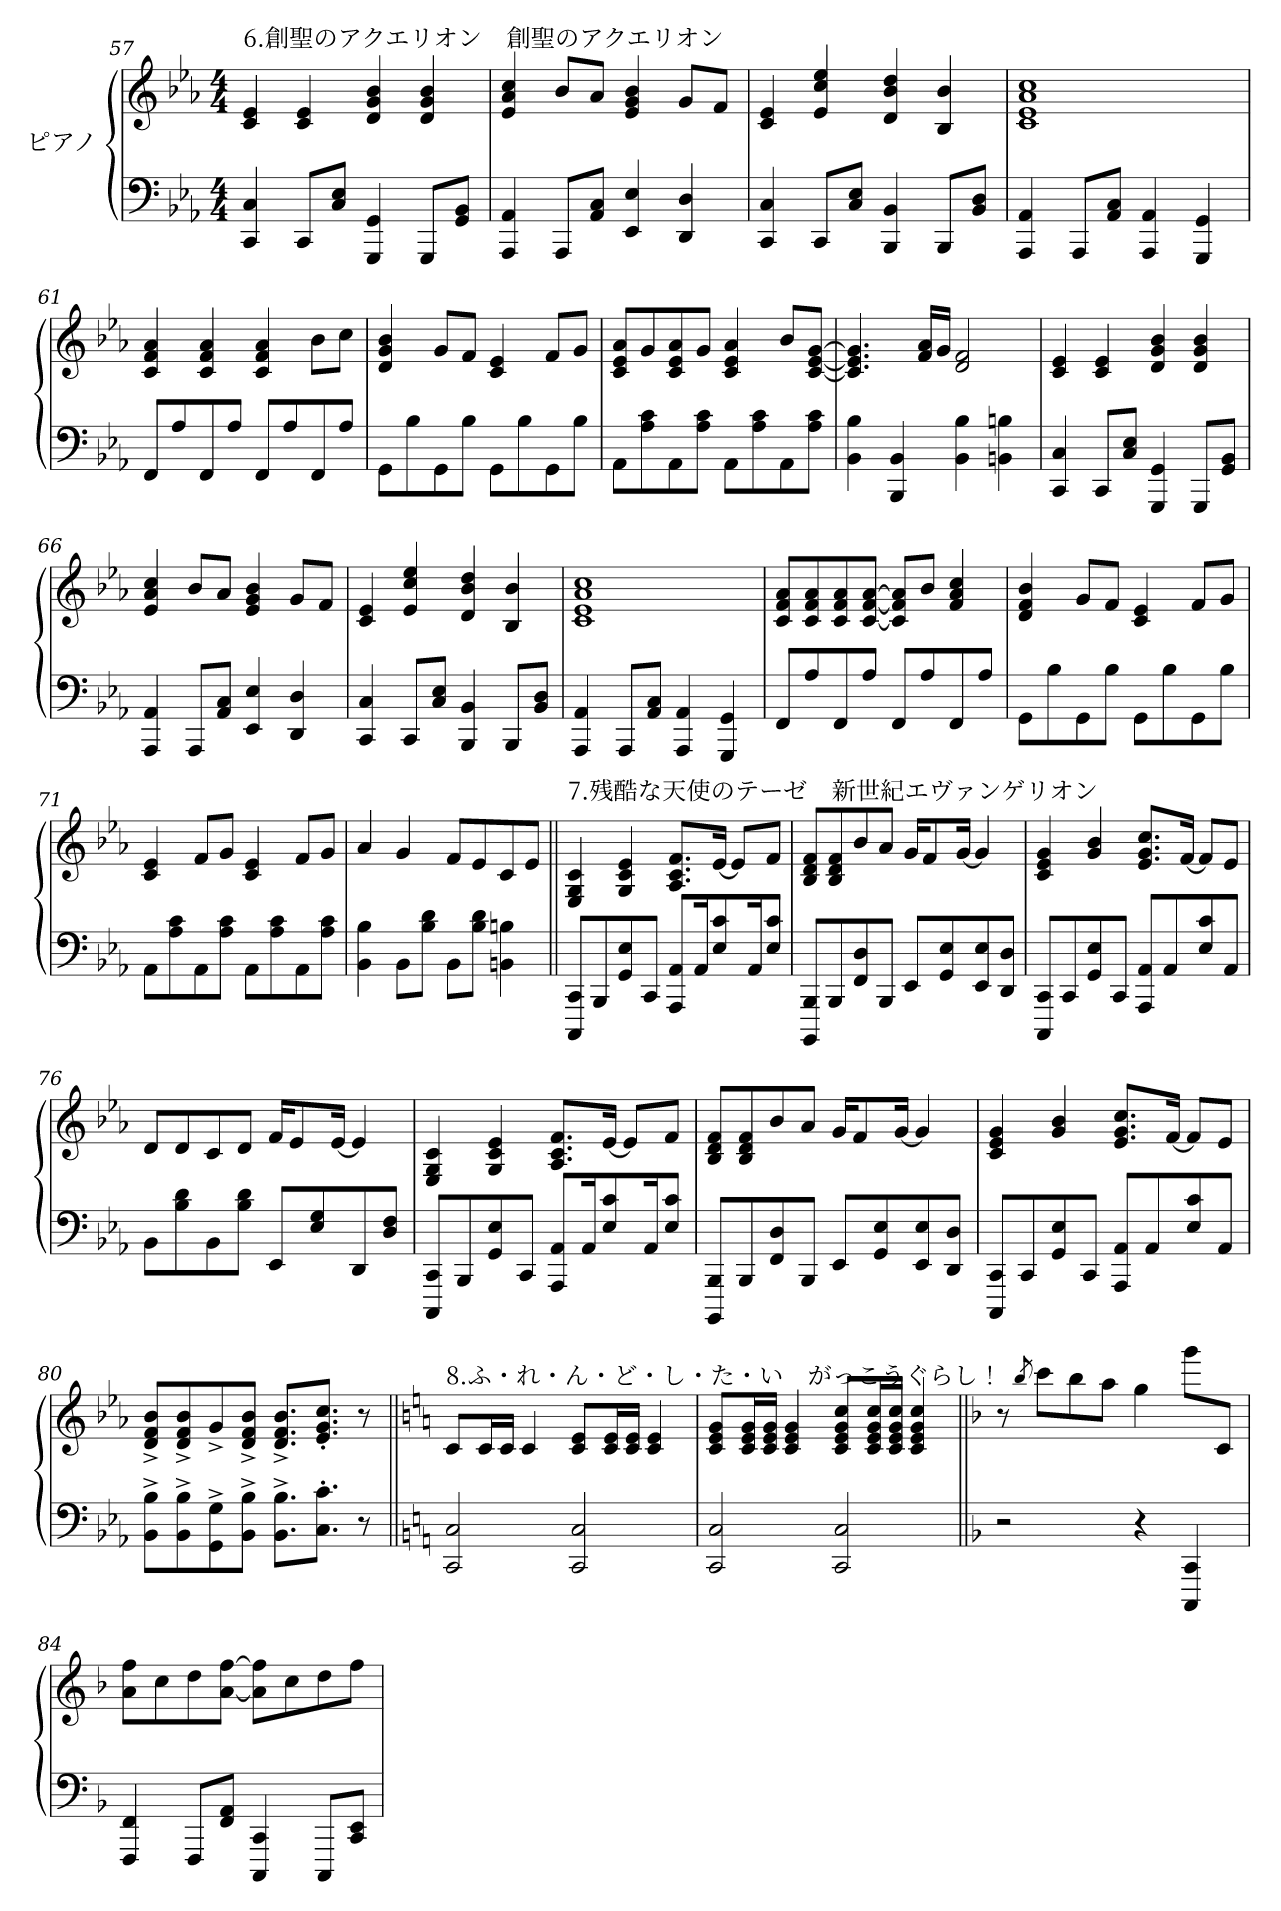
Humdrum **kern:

**kern	**kern
*part1	*part1
*staff2	*staff1
*I"ピアノ	*
*clefF4	*clefG2
*k[b-e-a-]	*k[b-e-a-]
*M4/4	*M4/4
=57	=57
!	!LO:TX:a:t=6.創聖のアクエリオン　創聖のアクエリオン
4CC/ 4C/	4c/ 4e-/
8CC/L	4c/ 4e-/
8C/ 8E-/J	.
4GGG/ 4GG/	4d/ 4g/ 4b-/
8GGG/L	4d/ 4g/ 4b-/
8GG/ 8BB-/J	.
=58	=58
4AAA-/ 4AA-/	4e-/ 4a-/ 4cc/
8AAA-/L	8b-/L
8AA-/ 8C/J	8a-/J
4EE-/ 4E-/	4e-/ 4g/ 4b-/
4DD/ 4D/	8g/L
.	8f/J
=59	=59
4CC/ 4C/	4c/ 4e-/
8CC/L	4e-/ 4cc/ 4ee-/
8C/ 8E-/J	.
4BBB-/ 4BB-/	4d/ 4b-/ 4dd/
8BBB-/L	4B-/ 4b-/
8BB-/ 8D/J	.
=60	=60
4AAA-/ 4AA-/	1c 1e- 1a- 1cc
8AAA-/L	.
8AA-/ 8C/J	.
4AAA-/ 4AA-/	.
4GGG/ 4GG/	.
!!LO:LB:g=z
=61	=61
8FF/L	4c/ 4f/ 4a-/
8A-/	.
8FF/	4c/ 4f/ 4a-/
8A-/J	.
8FF/L	4c/ 4f/ 4a-/
8A-/	.
8FF/	8b-\L
8A-/J	8cc\J
=62	=62
8GG\L	4d/ 4g/ 4b-/
8B-\	.
8GG\	8g/L
8B-\J	8f/J
8GG\L	4c/ 4e-/
8B-\	.
8GG\	8f/L
8B-\J	8g/J
=63	=63
8AA-\L	8c/ 8e-/ 8a-/L
8A-\ 8c\	8g/
8AA-\	8c/ 8e-/ 8a-/
8A-\ 8c\J	8g/J
8AA-\L	4c/ 4e-/ 4a-/
8A-\ 8c\	.
8AA-\	8b-/L
8A-\ 8c\J	[8c/ [8e-/ [8g/J
=64	=64
4BB-\ 4B-\	4.c/] 4.e-/] 4.g/]
4BBB-/ 4BB-/	.
.	16f/ 16a-/LL
.	16g/JJ
4BB-\ 4B-\	2d/ 2f/
4BBn\ 4Bn\	.
=65	=65
4CC/ 4C/	4c/ 4e-/
8CC/L	4c/ 4e-/
8C/ 8E-/J	.
4GGG/ 4GG/	4d/ 4g/ 4b-/
8GGG/L	4d/ 4g/ 4b-/
8GG/ 8BB-/J	.
!!LO:LB:g=z
=66	=66
4AAA-/ 4AA-/	4e-/ 4a-/ 4cc/
8AAA-/L	8b-/L
8AA-/ 8C/J	8a-/J
4EE-/ 4E-/	4e-/ 4g/ 4b-/
4DD/ 4D/	8g/L
.	8f/J
=67	=67
4CC/ 4C/	4c/ 4e-/
8CC/L	4e-/ 4cc/ 4ee-/
8C/ 8E-/J	.
4BBB-/ 4BB-/	4d/ 4b-/ 4dd/
8BBB-/L	4B-/ 4b-/
8BB-/ 8D/J	.
=68	=68
4AAA-/ 4AA-/	1c 1e- 1a- 1cc
8AAA-/L	.
8AA-/ 8C/J	.
4AAA-/ 4AA-/	.
4GGG/ 4GG/	.
=69	=69
8FF/L	8c/ 8f/ 8a-/L
8A-/	8c/ 8f/ 8a-/
8FF/	8c/ 8f/ 8a-/
8A-/J	[8c/ [8f/ [8a-/J
8FF/L	8c/] 8f/] 8a-/]L
8A-/	8b-/J
8FF/	4f/ 4a-/ 4cc/
8A-/J	.
=70	=70
8GG\L	4d/ 4f/ 4b-/
8B-\	.
8GG\	8g/L
8B-\J	8f/J
8GG\L	4c/ 4e-/
8B-\	.
8GG\	8f/L
8B-\J	8g/J
!!LO:LB:g=z
=71	=71
8AA-\L	4c/ 4e-/
8A-\ 8c\	.
8AA-\	8f/L
8A-\ 8c\J	8g/J
8AA-\L	4c/ 4e-/
8A-\ 8c\	.
8AA-\	8f/L
8A-\ 8c\J	8g/J
=72	=72
4BB-\ 4B-\	4a-/
8BB-\L	4g/
8B-\ 8d\J	.
8BB-\L	8f/L
8B-\ 8d\J	8e-/
4BBn\ 4Bn\	8c/
.	8e-/J
=73||	=73||
!	!LO:TX:a:t=7.残酷な天使のテーゼ　新世紀エヴァンゲリオン
8CCC/ 8CC/L	4E-/ 4G/ 4c/
8BBB-/	.
8GG/ 8E-/	4G/ 4c/ 4e-/
8CC/J	.
8AAA-/ 8AA-/L	8.A-/ 8.c/ 8.f/L
16AA-/K	.
8E-/ 8c/	[16e-/Jk
.	8e-/L]
16AA-/K	.
8E-/ 8c/J	8f/J
=74	=74
8BBBB-/ 8BBB-/L	8B-/ 8d/ 8f/L
8BBB-/	8B-/ 8d/ 8f/
8FF/ 8D/	8b-/
8BBB-/J	8a-/J
8EE-/L	16g/KL
.	8f/
8GG/ 8E-/	.
.	[16g/Jk
8EE-/ 8E-/	4g/]
8DD/ 8D/J	.
!!LO:PB:g=z
=75	=75
8CCC/ 8CC/L	4c/ 4e-/ 4g/
8CC/	.
8GG/ 8E-/	4g/ 4b-/
8CC/J	.
8AAA-/ 8AA-/L	8.e-/ 8.g/ 8.cc/L
8AA-/	.
.	[16f/Jk
8E-/ 8c/	8f/L]
8AA-/J	8e-/J
=76	=76
8BB-\L	8d/L
8B-\ 8d\	8d/
8BB-\	8c/
8B-\ 8d\J	8d/J
8EE-/L	16f/KL
.	8e-/
8E-/ 8G/	.
.	[16e-/Jk
8DD/	4e-/]
8D/ 8F/J	.
=77	=77
8CCC/ 8CC/L	4E-/ 4G/ 4c/
8BBB-/	.
8GG/ 8E-/	4G/ 4c/ 4e-/
8CC/J	.
8AAA-/ 8AA-/L	8.A-/ 8.c/ 8.f/L
16AA-/K	.
8E-/ 8c/	[16e-/Jk
.	8e-/L]
16AA-/K	.
8E-/ 8c/J	8f/J
=78	=78
8BBBB-/ 8BBB-/L	8B-/ 8d/ 8f/L
8BBB-/	8B-/ 8d/ 8f/
8FF/ 8D/	8b-/
8BBB-/J	8a-/J
8EE-/L	16g/KL
.	8f/
8GG/ 8E-/	.
.	[16g/Jk
8EE-/ 8E-/	4g/]
8DD/ 8D/J	.
!!LO:LB:g=z
=79	=79
8CCC/ 8CC/L	4c/ 4e-/ 4g/
8CC/	.
8GG/ 8E-/	4g/ 4b-/
8CC/J	.
8AAA-/ 8AA-/L	8.e-/ 8.g/ 8.cc/L
8AA-/	.
.	[16f/Jk
8E-/ 8c/	8f/L]
8AA-/J	8e-/J
=80	=80
8BB-\^ 8B-\^L	8d/^ 8f/^ 8b-/^L
8BB-\^ 8B-\^	8d/^ 8f/^ 8b-/^
8GG\^ 8G\^	8g^/
8BB-\^ 8B-\^J	8d/^ 8f/^ 8b-/^J
8.BB-\^ 8.B-\^L	8.d/^ 8.f/^ 8.b-/^L
8.C\' 8.c\'J	8.e-/' 8.g/' 8.cc/'J
8r	8r
=81||	=81||
*k[]	*k[]
!	!LO:TX:a:t=8.ふ・れ・ん・ど・し・た・い　がっこうぐらし！
2CC/ 2C/	8c/L
.	16c/L
.	16c/JJ
.	4c/
2CC/ 2C/	8c/ 8e/L
.	16c/ 16e/L
.	16c/ 16e/JJ
.	4c/ 4e/
=82	=82
2CC/ 2C/	8c/ 8e/ 8g/L
.	16c/ 16e/ 16g/L
.	16c/ 16e/ 16g/JJ
.	4c/ 4e/ 4g/
2CC/ 2C/	8c/ 8e/ 8g/ 8cc/L
.	16c/ 16e/ 16g/ 16cc/L
.	16c/ 16e/ 16g/ 16cc/JJ
.	4c/ 4e/ 4g/ 4cc/
!!LO:LB:g=z
=83||	=83||
*k[b-]	*k[b-]
2r	8r
.	8qbb-/
.	8ccc\L
.	8bb-\
.	8aa\J
4r	4gg\
4CCC/ 4CC/	8ggg\L
.	8c/J
=84	=84
4FFF/ 4FF/	8a\ 8ff\L
.	8cc\
8FFF/L	8dd\
8FF/ 8AA/J	[8a\ [8ff\J
4CCC/ 4CC/	8a\] 8ff\]L
.	8cc\
8CCC/L	8dd\
8CC/ 8EE/J	8ff\J
=	=
*-	*-
